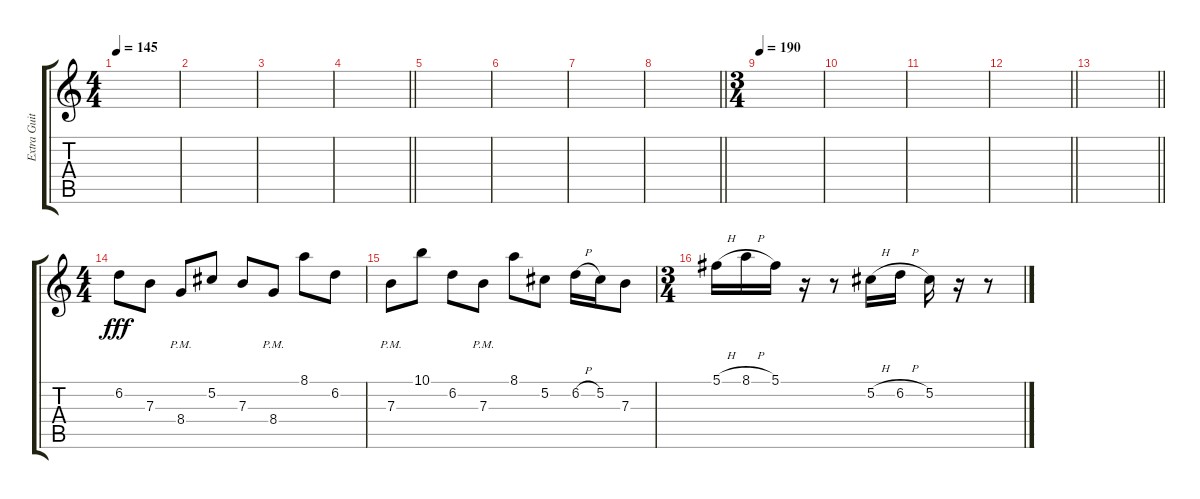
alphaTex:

\track ("Extra Guitar" "Extra Guit") {instrument distortionguitar}
\staff {score tabs}
\tuning (Db4 Ab3 E3 B2 Gb2 B1) {hide}
\ts (4 4)
\tempo 145
\clef g2
\ks c
|
|
|
\barLineRight lightlight
|
|
|
|
\barLineRight lightlight
|
\ts (3 4)
\tempo 190
|
|
|
\barLineRight lightlight
|
\barLineRight lightlight
|
\ts (4 4)
6.2.8{dy fff volume 13 instrument overdrivenguitar} 7.3.8 8.4{pm}.8 5.2.8 7.3.8 8.4{pm}.8 8.1.8 6.2.8 |
7.3{pm}.8 10.1.8 6.2.8 7.3{pm}.8 8.1.8 5.2.8 6.2{h}.16 5.2.16 7.3.8 |
\ts (3 4)
5.1{h}.16 8.1{h}.16 5.1.16 r.16 r.8 5.2{h}.16 6.2{h}.16 5.2.16 r.16 r.8
